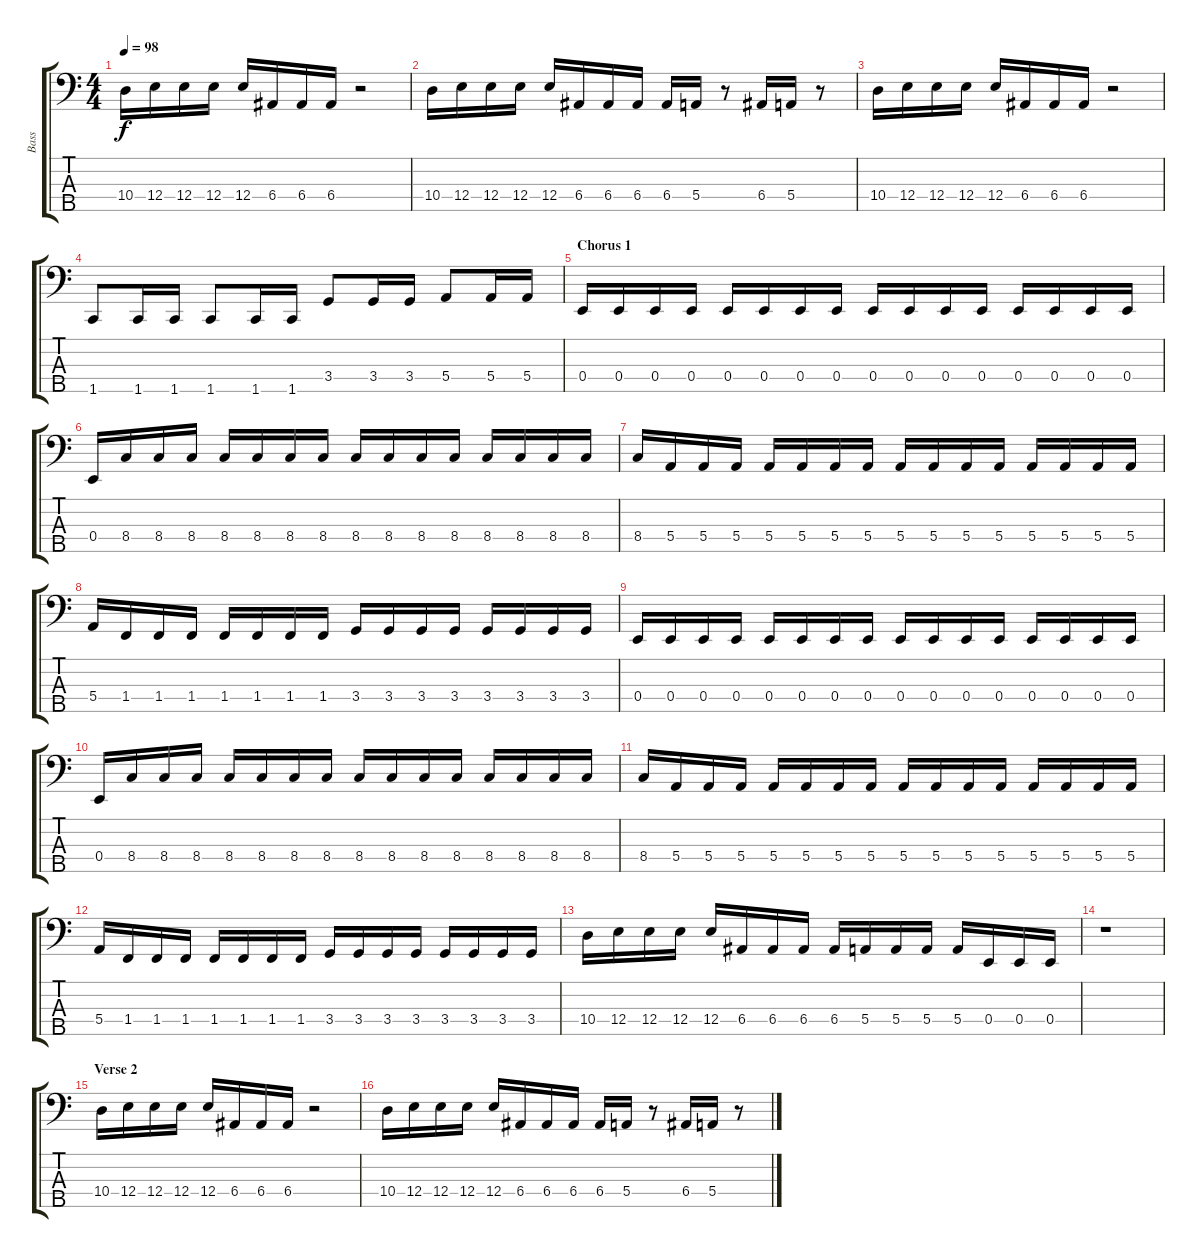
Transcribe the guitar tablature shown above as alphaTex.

\track ("Bass" "Bass") {instrument electricbassfinger}
\staff {score tabs}
\tuning (G2 E2 B1 E1 B0) {hide}
\ts (4 4)
\tempo 98
\clef f4
\ks c
10.4.16{dy f} 12.4.16 12.4.16 12.4.16 12.4.16 6.4.16 6.4.16 6.4.16 r.2 |
10.4.16 12.4.16 12.4.16 12.4.16 12.4.16 6.4.16 6.4.16 6.4.16 6.4.16 5.4.16 r.8 6.4.16 5.4.16 r.8 |
10.4.16 12.4.16 12.4.16 12.4.16 12.4.16 6.4.16 6.4.16 6.4.16 r.2 |
1.5.8 1.5.16 1.5.16 1.5.8 1.5.16 1.5.16 3.4.8 3.4.16 3.4.16 5.4.8 5.4.16 5.4.16 |
\section ("" "Chorus 1")
0.4.16 0.4.16 0.4.16 0.4.16 0.4.16 0.4.16 0.4.16 0.4.16 0.4.16 0.4.16 0.4.16 0.4.16 0.4.16 0.4.16 0.4.16 0.4.16 |
0.4.16 8.4.16 8.4.16 8.4.16 8.4.16 8.4.16 8.4.16 8.4.16 8.4.16 8.4.16 8.4.16 8.4.16 8.4.16 8.4.16 8.4.16 8.4.16 |
8.4.16 5.4.16 5.4.16 5.4.16 5.4.16 5.4.16 5.4.16 5.4.16 5.4.16 5.4.16 5.4.16 5.4.16 5.4.16 5.4.16 5.4.16 5.4.16 |
5.4.16 1.4.16 1.4.16 1.4.16 1.4.16 1.4.16 1.4.16 1.4.16 3.4.16 3.4.16 3.4.16 3.4.16 3.4.16 3.4.16 3.4.16 3.4.16 |
0.4.16 0.4.16 0.4.16 0.4.16 0.4.16 0.4.16 0.4.16 0.4.16 0.4.16 0.4.16 0.4.16 0.4.16 0.4.16 0.4.16 0.4.16 0.4.16 |
0.4.16 8.4.16 8.4.16 8.4.16 8.4.16 8.4.16 8.4.16 8.4.16 8.4.16 8.4.16 8.4.16 8.4.16 8.4.16 8.4.16 8.4.16 8.4.16 |
8.4.16 5.4.16 5.4.16 5.4.16 5.4.16 5.4.16 5.4.16 5.4.16 5.4.16 5.4.16 5.4.16 5.4.16 5.4.16 5.4.16 5.4.16 5.4.16 |
5.4.16 1.4.16 1.4.16 1.4.16 1.4.16 1.4.16 1.4.16 1.4.16 3.4.16 3.4.16 3.4.16 3.4.16 3.4.16 3.4.16 3.4.16 3.4.16 |
10.4.16 12.4.16 12.4.16 12.4.16 12.4.16 6.4.16 6.4.16 6.4.16 6.4.16 5.4.16 5.4.16 5.4.16 5.4.16 0.4.16 0.4.16 0.4.16 |
r.1 |
\section ("" "Verse 2")
10.4.16 12.4.16 12.4.16 12.4.16 12.4.16 6.4.16 6.4.16 6.4.16 r.2 |
10.4.16 12.4.16 12.4.16 12.4.16 12.4.16 6.4.16 6.4.16 6.4.16 6.4.16 5.4.16 r.8 6.4.16 5.4.16 r.8
